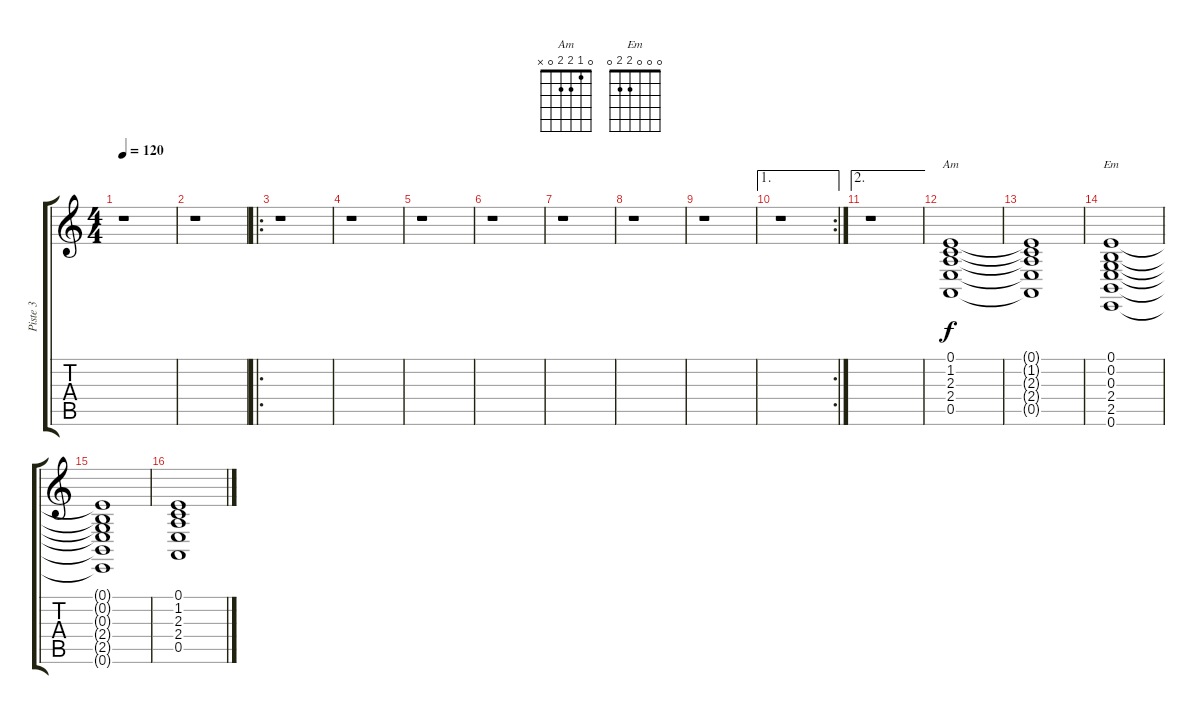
\track ("Piste 3" "Piste 3") {instrument stringensemble1}
\staff {score tabs}
\tuning (E4 B3 G3 D3 A2 E2) {hide}
\chord ("Am" 0 1 2 2 0 x)
\chord ("Em" 0 0 0 2 2 0)
\ts (4 4)
\tempo 120
\clef g2
\ks c
r.1{dy f} |
r.1 |
\ro
r.1 |
r.1 |
r.1 |
r.1 |
r.1 |
r.1 |
r.1 |
\ae 1
\rc 2
r.1 |
\ae 2
r.1 |
(0.1 1.2 2.3 2.4 0.5).1{ch "Am"} |
(0.1{t} 1.2{t} 2.3{t} 2.4{t} 0.5{t}).1 |
(0.1 0.2 0.3 2.4 2.5 0.6).1{ch "Em"} |
(0.1{t} 0.2{t} 0.3{t} 2.4{t} 2.5{t} 0.6{t}).1 |
(0.1 1.2 2.3 2.4 0.5).1
